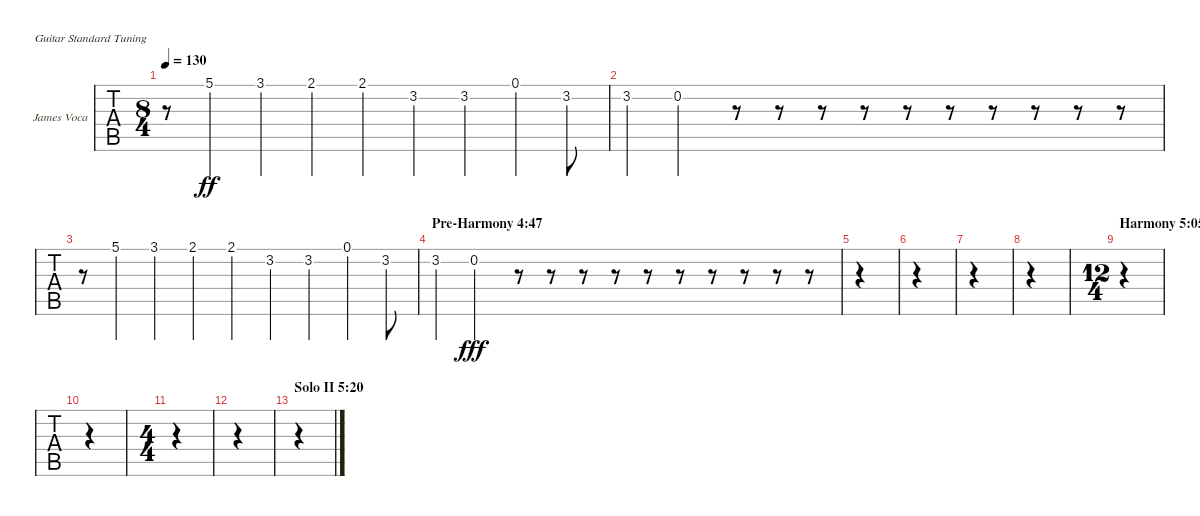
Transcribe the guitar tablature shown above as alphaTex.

\defaultSystemsLayout 4
\bracketExtendMode groupsimilarinstruments
\firstSystemTrackNameOrientation horizontal
\otherSystemsTrackNameOrientation horizontal
\track ("James Vocal" "James Voca") {mute instrument electricguitarclean}
\staff {tabs}
\tuning (E4 B3 G3 D3 A2 E2)
\ts (8 4)
\tempo 130
\clef f4
\scale
0.208191
\ks c
r.8{dy ff} 5.1{st}.4 3.1{st}.4 2.1{st}.4 2.1{st}.4 3.2{st}.4 3.2{st}.4 0.1{st}.4 3.2.8 |
\scale
0.333333 3.2.4 0.2.2 r.8 r.8 r.8 r.8 r.8 r.8 r.8 r.8 r.8 r.8 |
\scale
0.333333 r.8 5.1{st}.4 3.1{st}.4 2.1{st}.4 2.1{st}.4 3.2{st}.4 3.2{st}.4 0.1{st}.4 3.2.8 |
\section ("" "Pre-Harmony 4:47")
\scale
0.333333 3.2.4 0.2.2{dy fff} r.8 r.8 r.8 r.8 r.8 r.8 r.8 r.8 r.8 r.8 |
\scale
0.333333 |
\scale
0.333333 |
\scale
0.333333 |
\scale
0.256303 |
\ts (12 4)
\section ("" "Harmony 5:05")
\scale
0.487395 |
\scale
0.256303 |
\ts (4 4)
\scale
0.487395 |
\scale
0.256303 |
\section ("" "Solo II 5:20")
\scale
0.256303 |
\scale
0.333333 |
\scale
0.333333 |
\scale
0.333333
